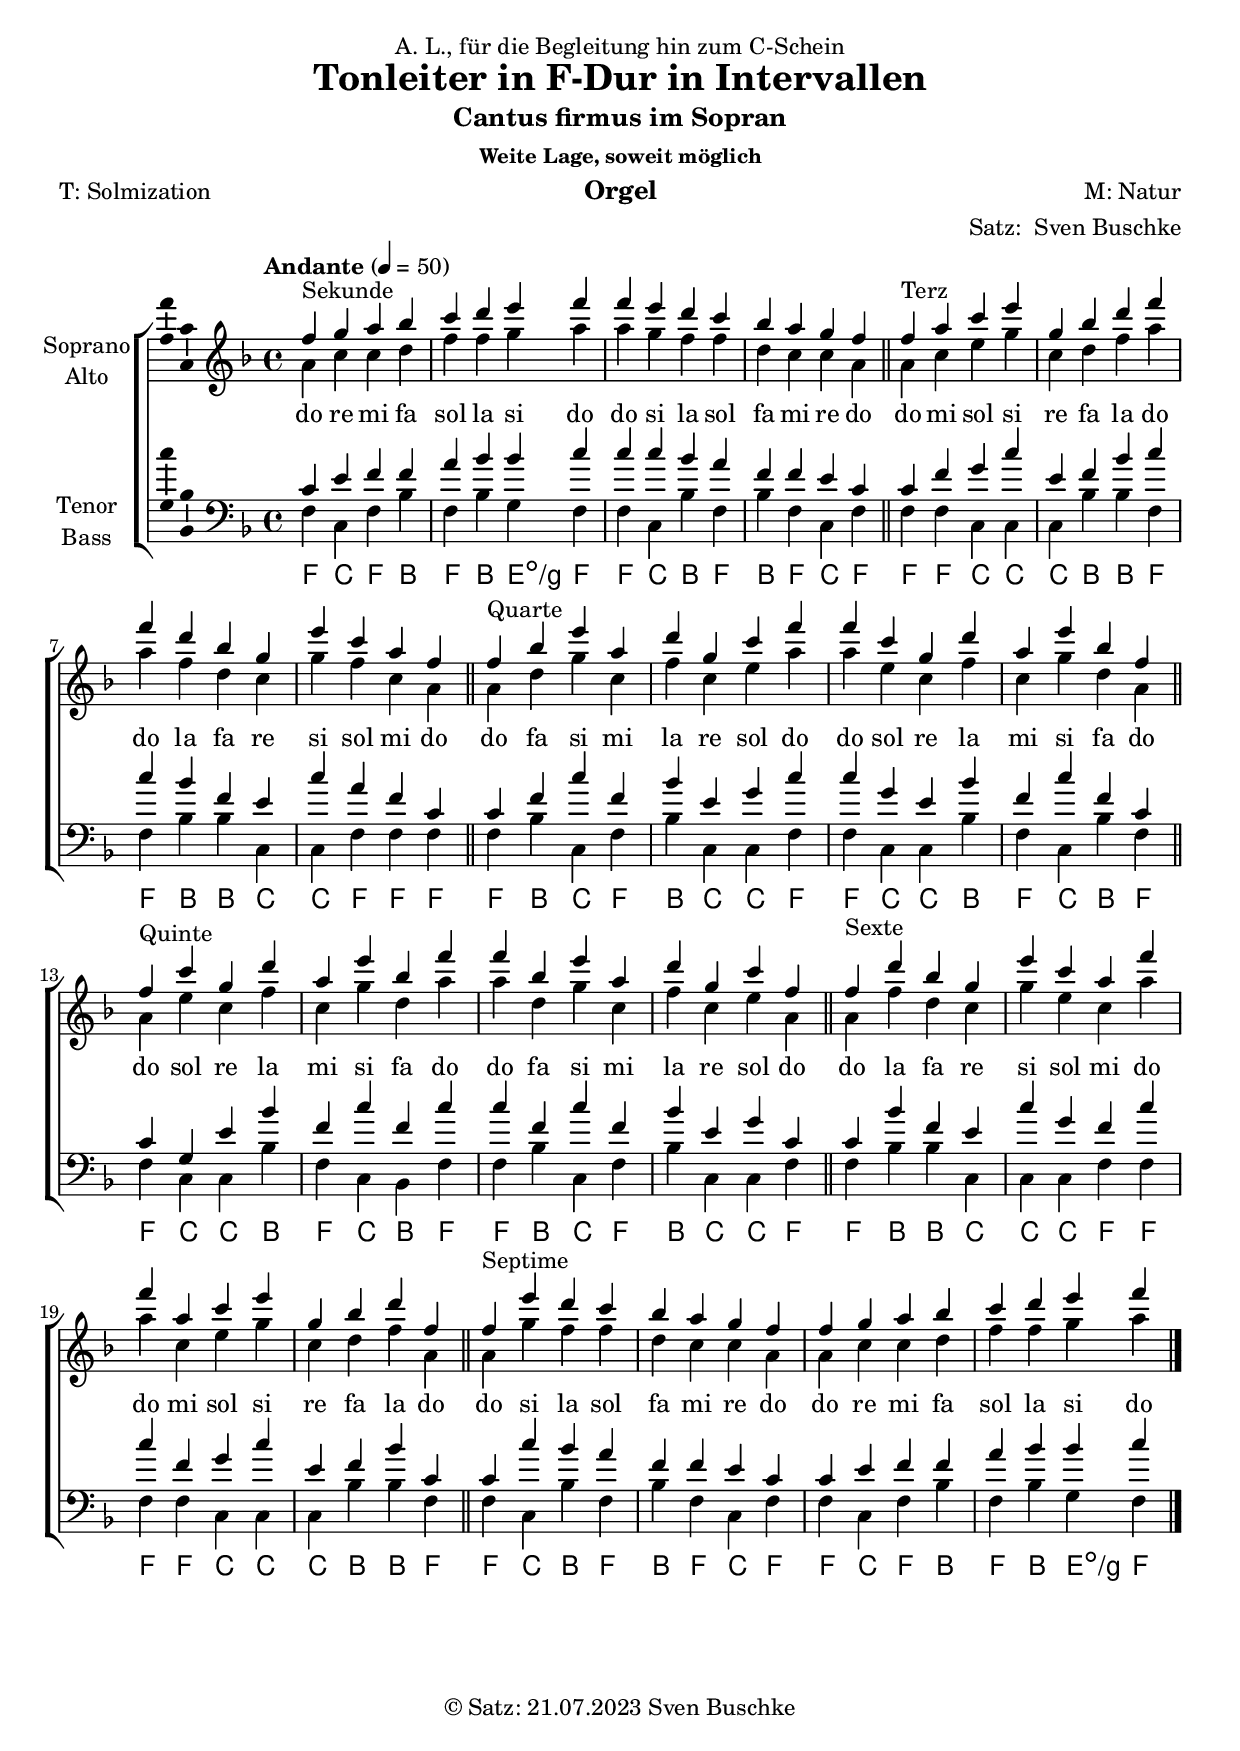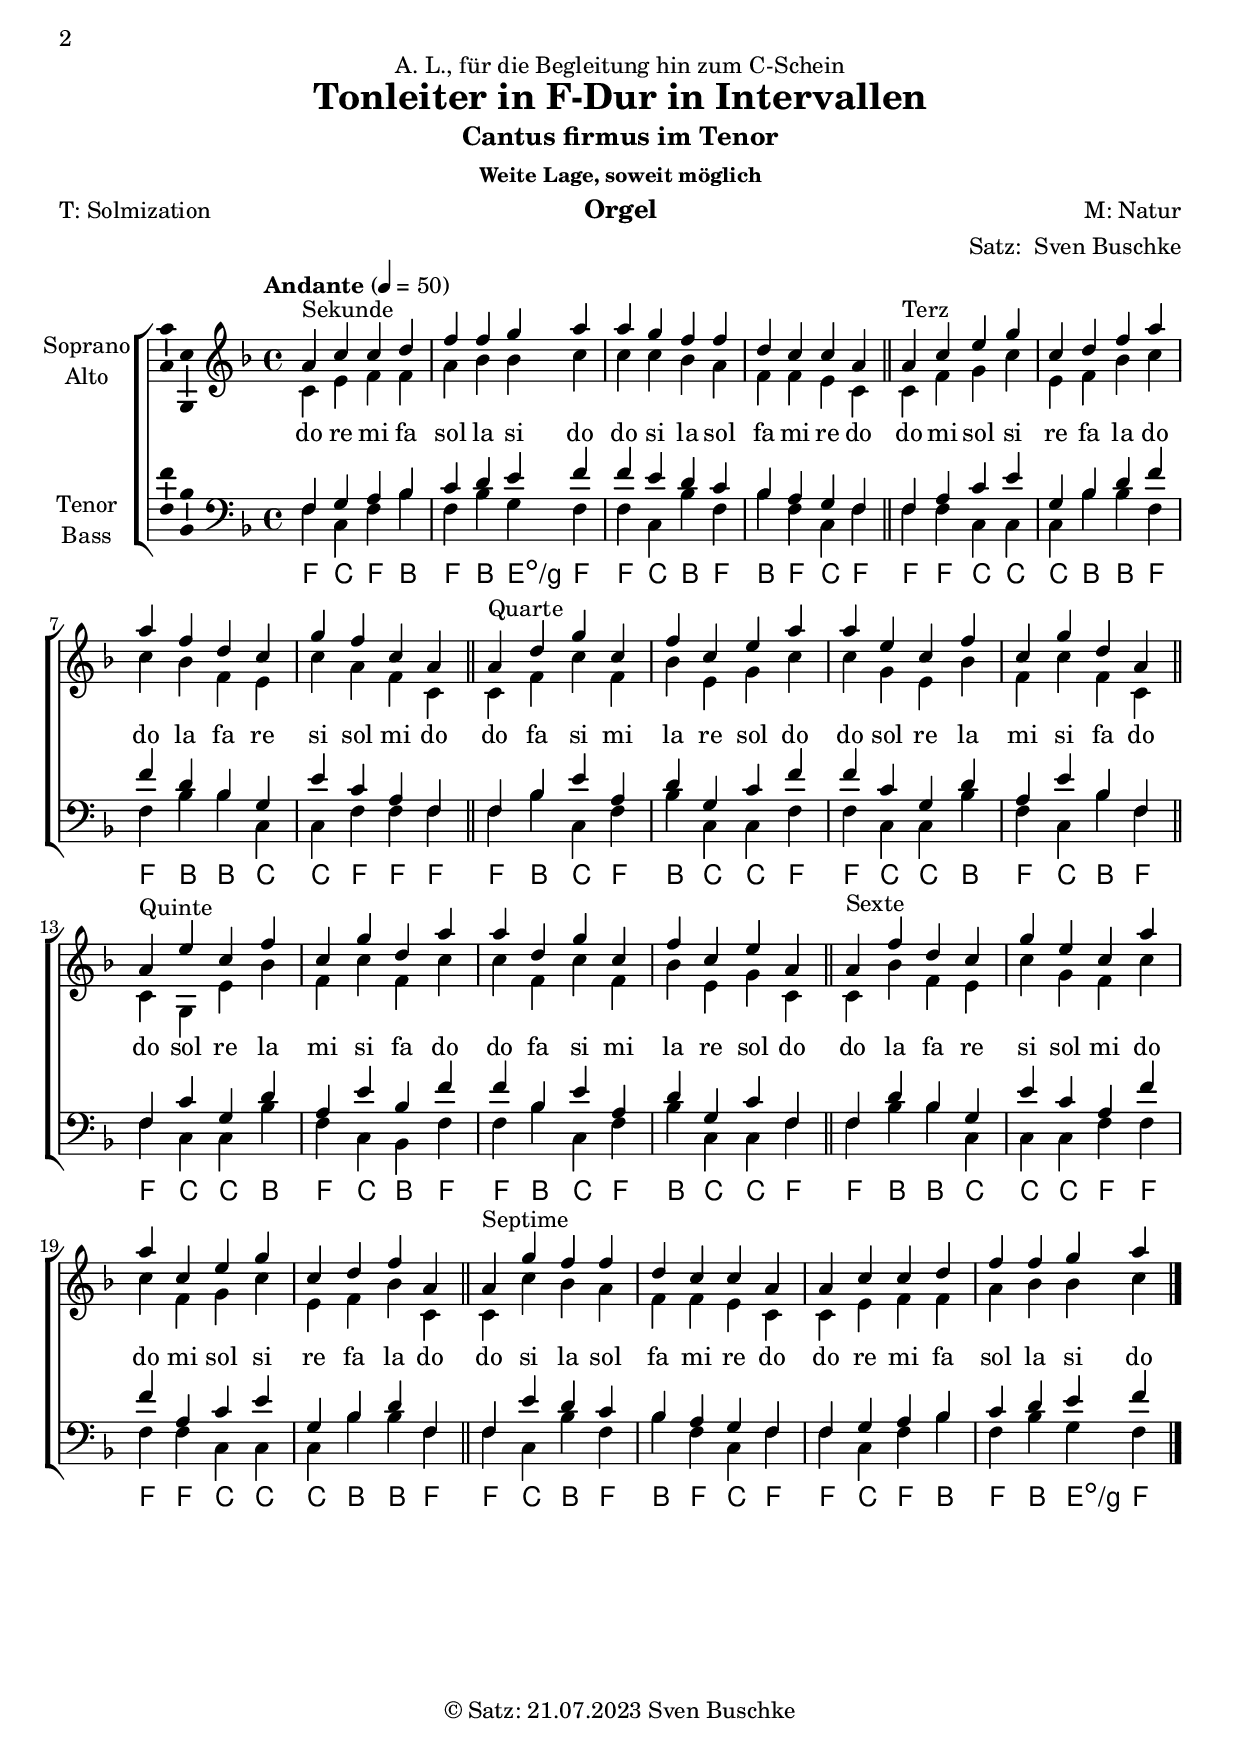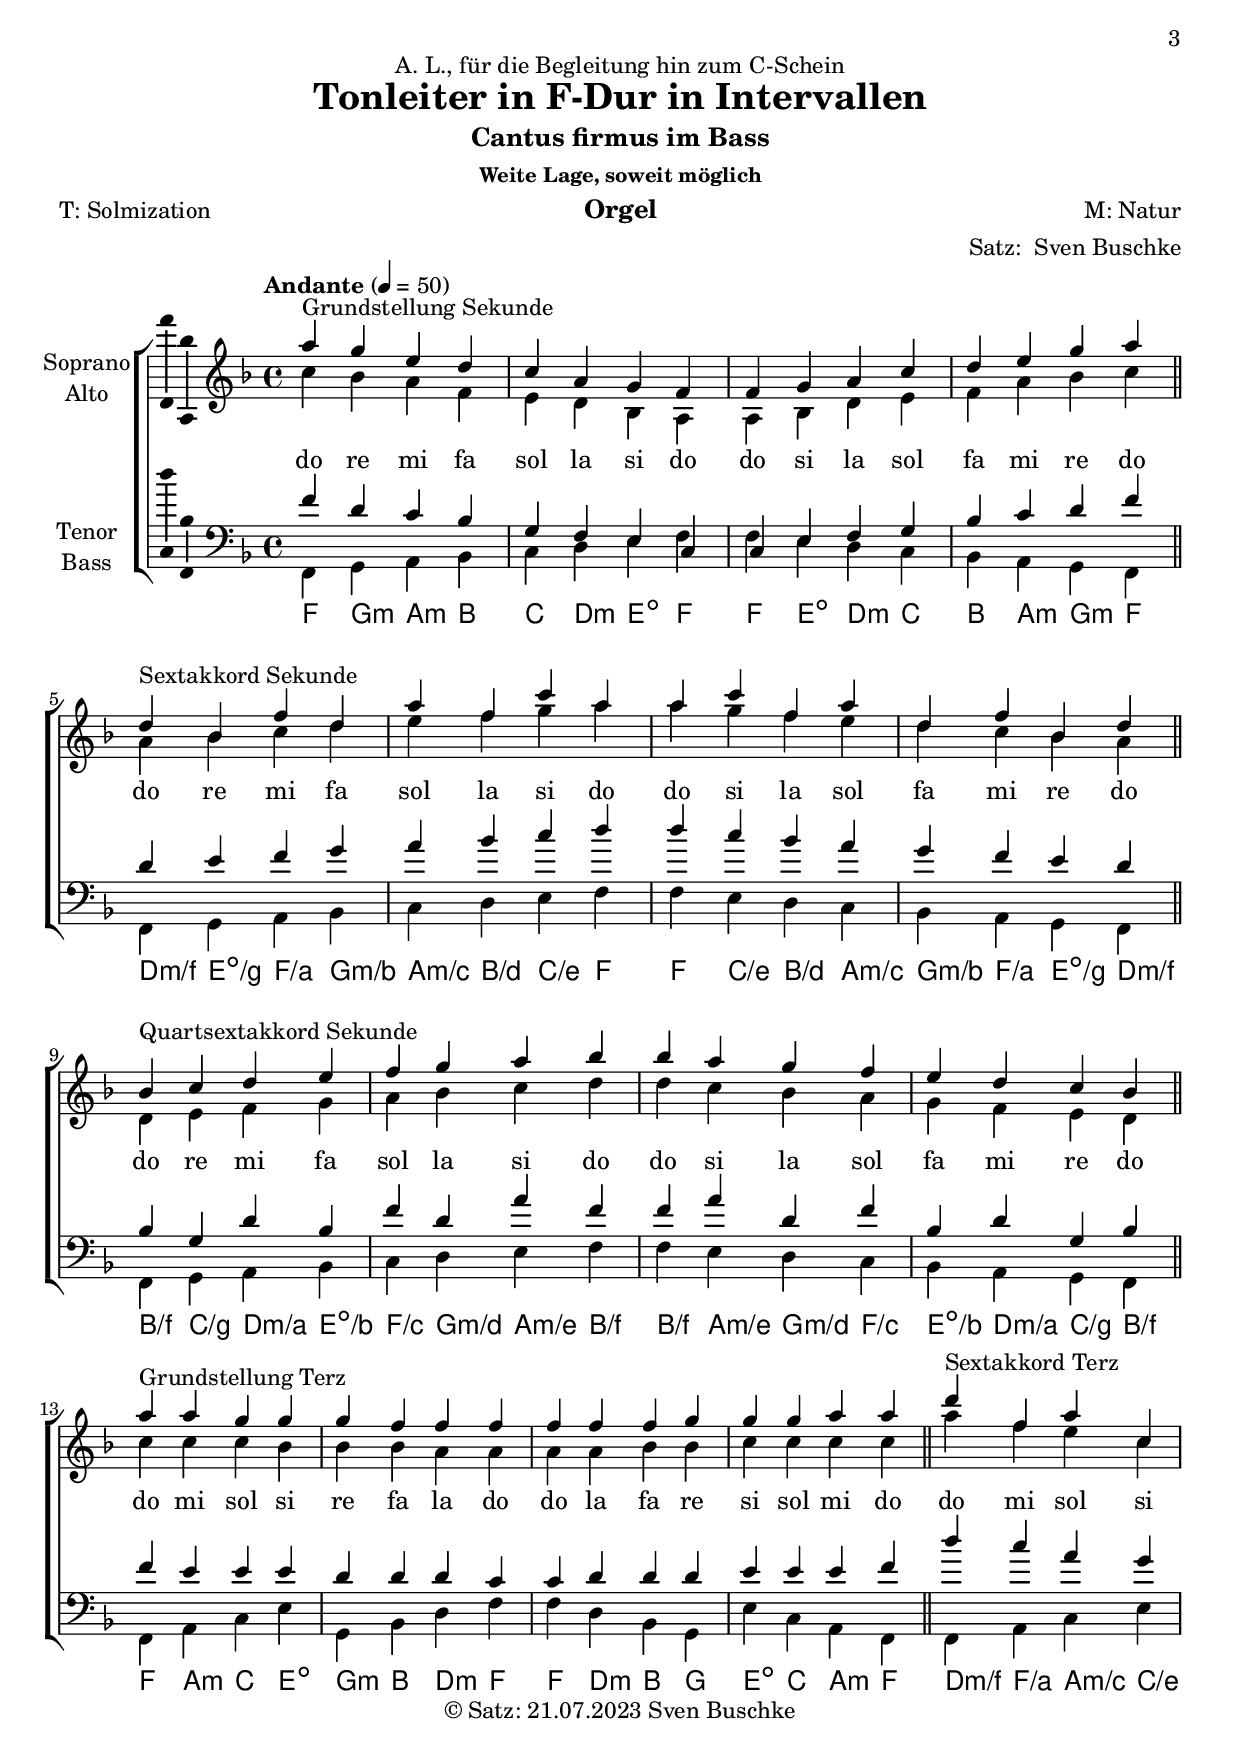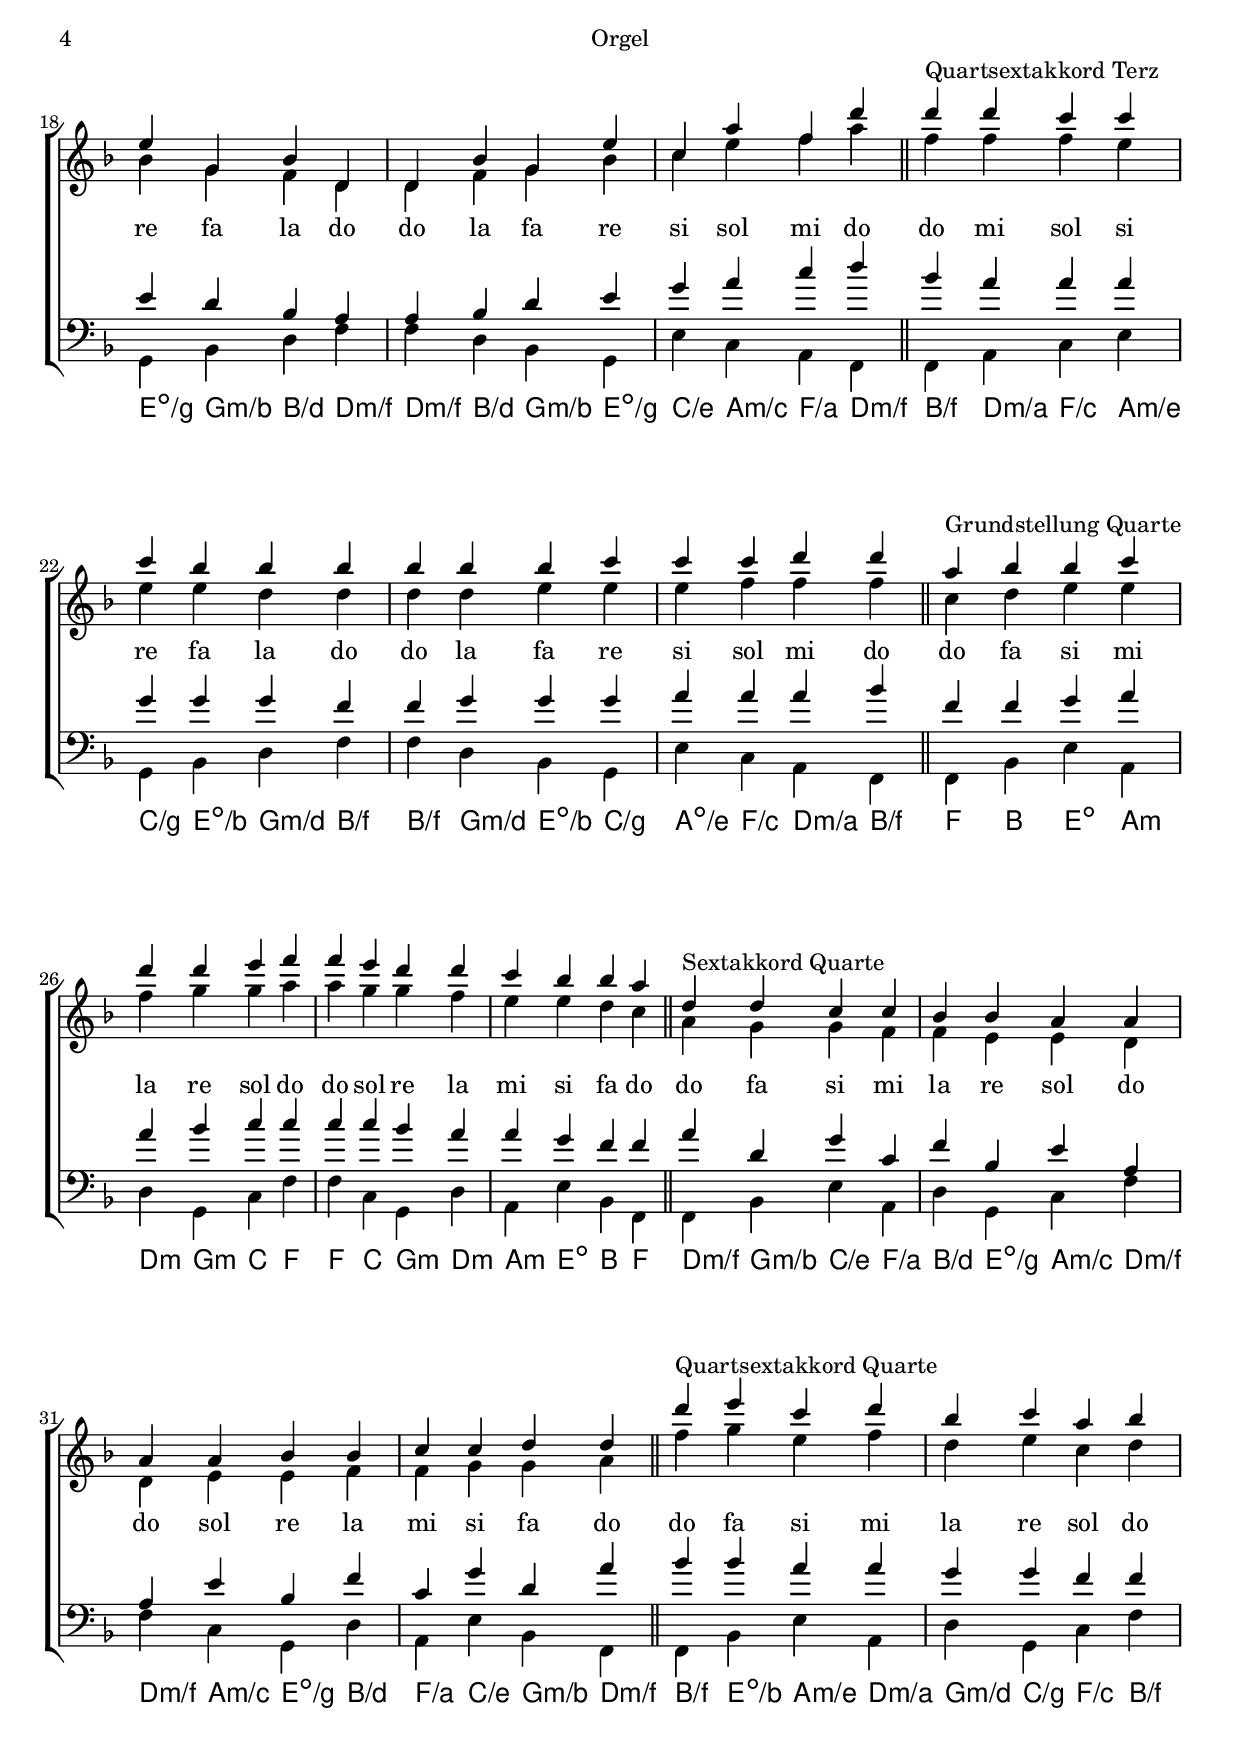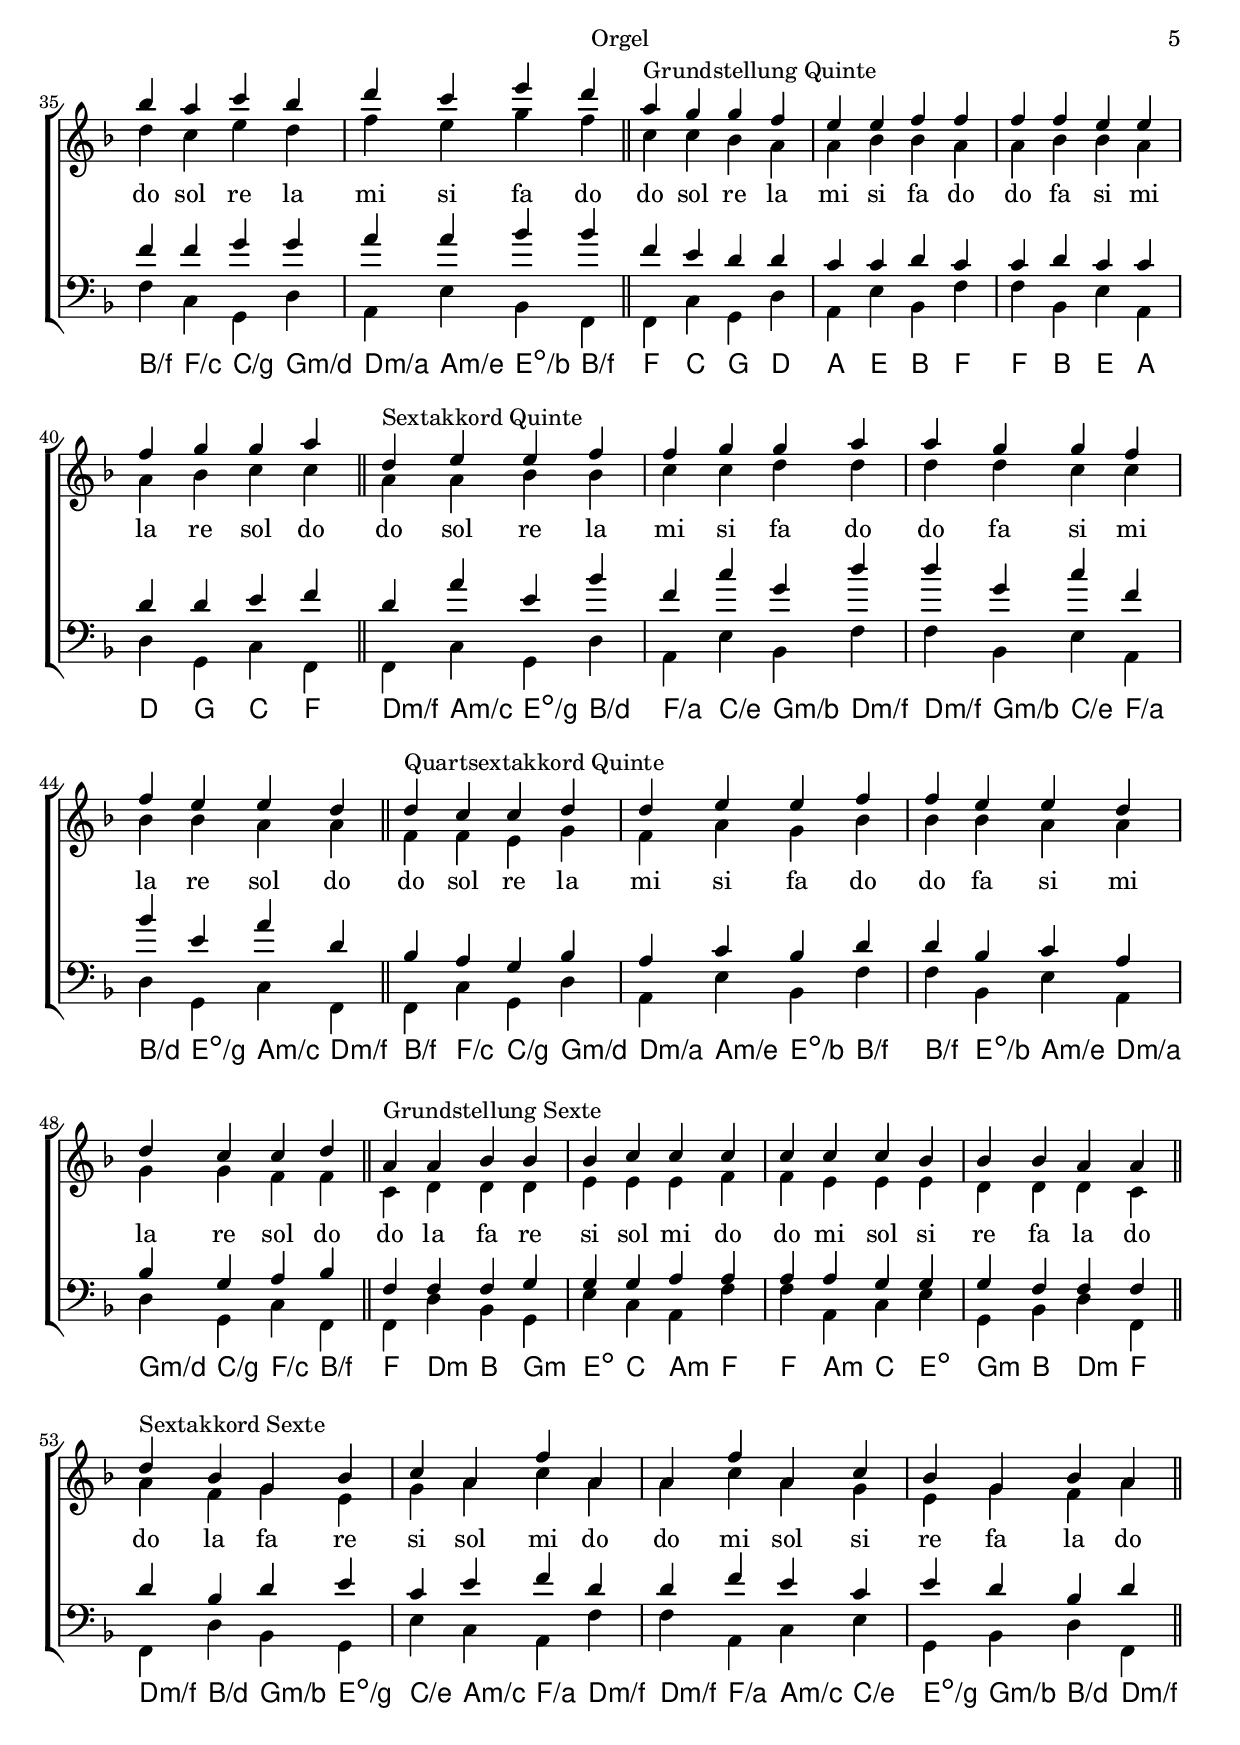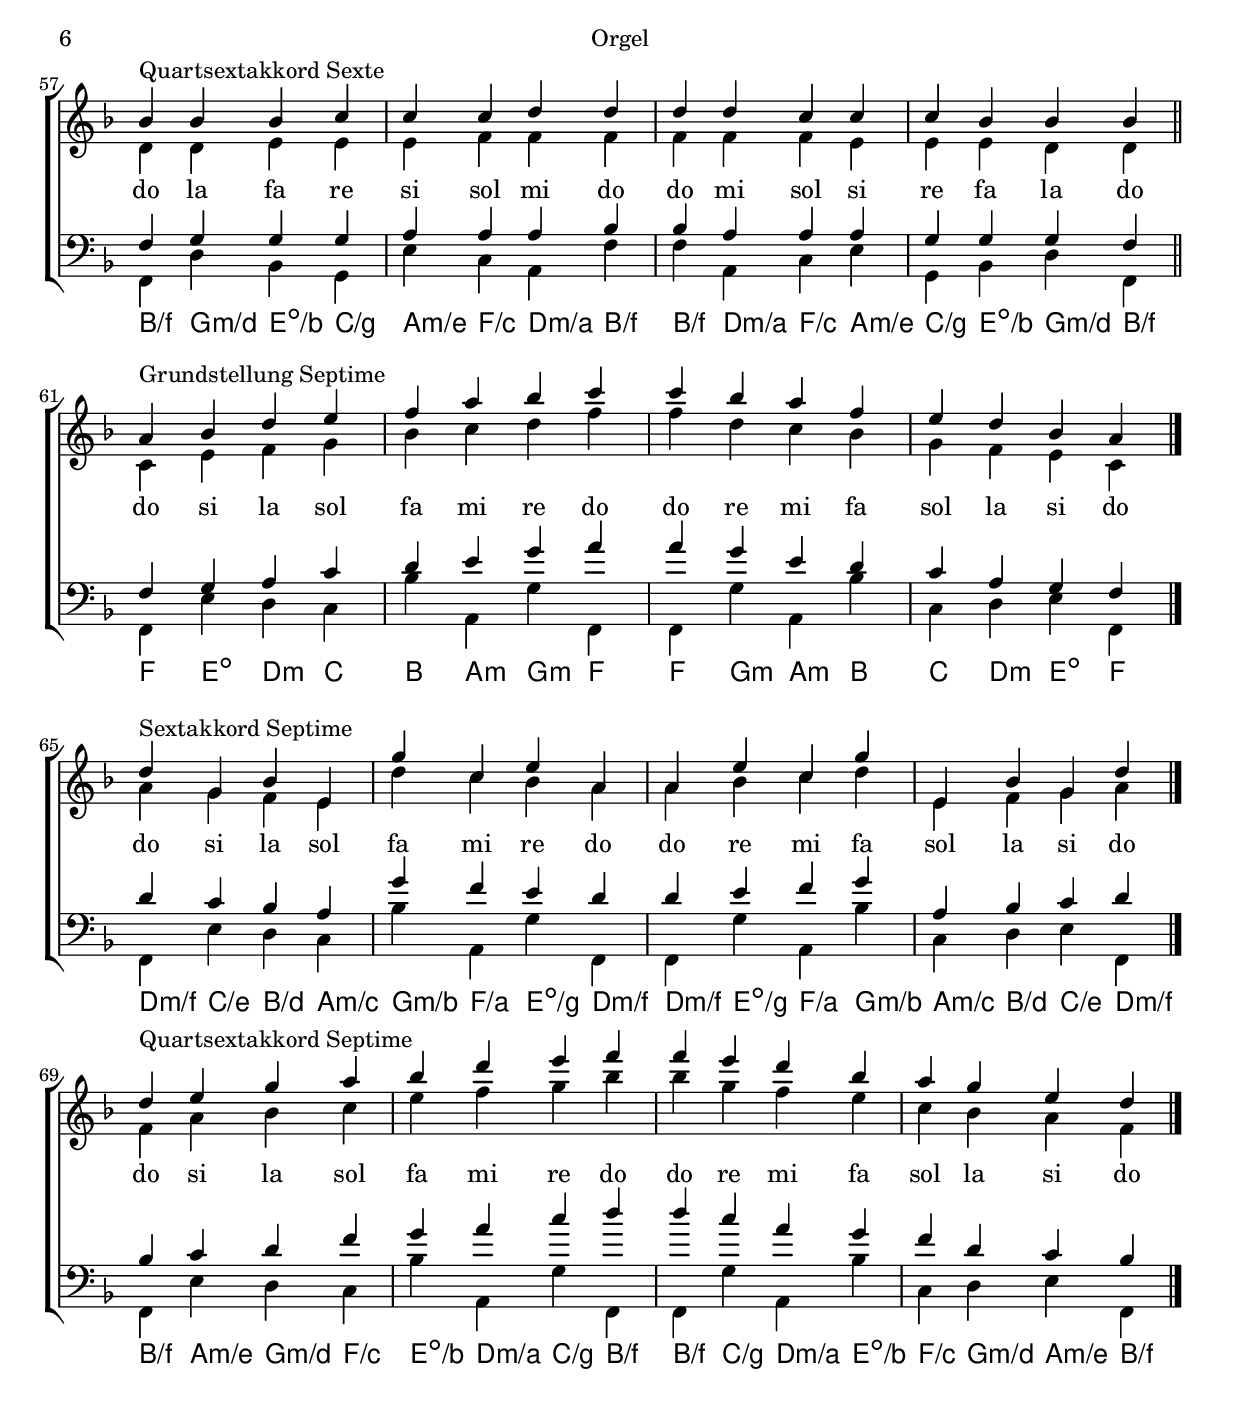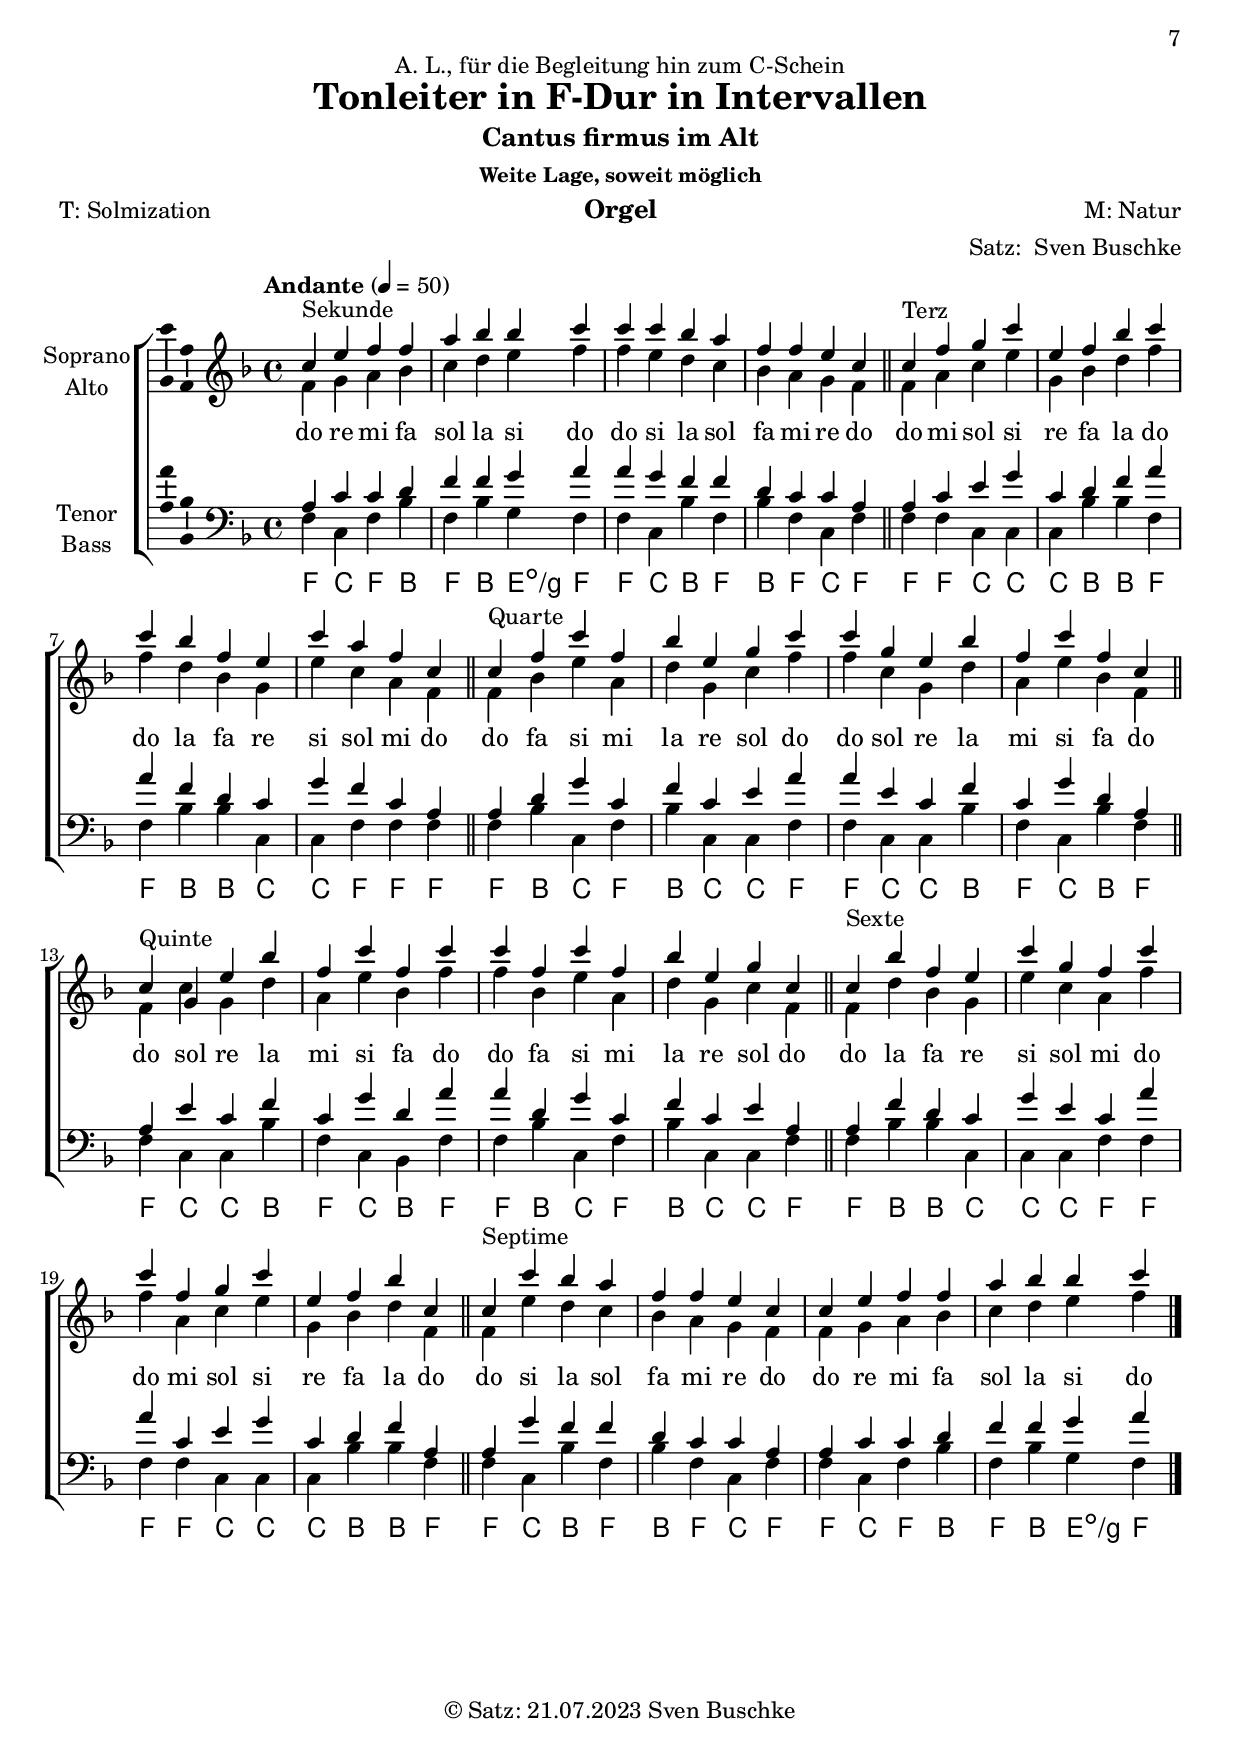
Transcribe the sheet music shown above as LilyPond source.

\version "2.24.1"
\language "english"

\include "predefined-guitar-fretboards.ly"

\header {
  dedication = "A. L., für die Begleitung hin zum C-Schein"
  title = "Tonleiter in F-Dur in Intervallen"
  subsubtitle = "Weite Lage, soweit möglich"
  instrument = "Orgel"
  composer = "M: Natur"
  arranger = \markup { "Satz: " \with-url #"https://buschke.com" "Sven Buschke" }
  poet = "T: Solmization"
  meter = ""
  piece = ""
  opus = ""
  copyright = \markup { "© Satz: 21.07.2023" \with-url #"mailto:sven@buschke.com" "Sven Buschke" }
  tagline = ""
}

global = {
  \key f \major
  \time 4/4
  \tempo "Andante" 4=50
}

scoreASoprano = \relative c'' {
  \global
  % Music follows here.
  f4^"Sekunde" g a bf c d e f f e d c bf a g f
  \bar "||"
  f^"Terz" a c e g, bf d f f d bf g e' c a f
  \bar "||"
  f^"Quarte" bf e a, d g, c f f c g d' a e' bf f
  \bar "||"
  f^"Quinte" c' g d' a e' bf f' f bf, e a, d g, c f,
  \bar "||"
  f^"Sexte" d' bf g e' c a f' f a, c e g, bf d f,
  \bar "||"
  f^"Septime" e' d c bf a g f f g a bf c d e f
  \bar "|."
}

scoreAAlto = \relative c'' {
  \global
  % Music follows here.
  a c c d f f g a
  a g f f d c c a
  a c e g c, d f a
  a f d c g' f c a
  a d g c, f c e a
  a e c f c g' d a
  a e' c f c g' d a'
  a d, g c, f c e a,
  a f' d c g' e c a'
  a c, e g c, d f a,
  a g' f f d c c a
  a c c d f f g a
}

scoreATenor = \relative c' {
  \global
  % Music follows here.
  c e f f a bf bf c
  c c bf a f f e c
  c f g c e, f bf c
  c bf f e c' a f c
  c f c' f, bf e, g c
  c g e bf' f c' f, c
  c g e' bf' f c' f, c'
  c f, c' f, bf e, g c,
  c bf' f e c' g f c'
  c f, g c e, f bf c,
  c c' bf a f f e c
  c e f f a bf bf c
}

scoreABass = \relative c {
  \global
  % Music follows here.
  f c f bf f bf g f
  f c bf' f bf f c f
  f f c c c bf' bf f
  f bf bf c, c f f f f bf c, f bf c, c f f c c bf' f c bf' f
  f c c bf' f c bf f' f bf c, f bf c, c f
  f bf bf c, c c f f f f c c c bf' bf f f c bf' f bf f c f f c f bf f bf g f
}

scoreAVerse = \lyricmode {
  % Lyrics follow here.
  do re mi fa sol la si do | do si la sol fa mi re do
  do mi sol si re fa la do | do la fa re si sol mi do
  do fa si mi la re sol do | do sol re la mi si fa do
  do sol re la mi si fa do | do fa si mi la re sol do
  do la fa re si sol mi do | do mi sol si re fa la do
  do si la sol fa mi re do | do re mi fa sol la si do
}

scoreAChordNames = \chordmode {
  \global
  \germanChords
  % Chords follow here.
  f c f bf f bf e:dim/g f
  f c bf f bf f c f
  f f c c c bf bf f
  f bf bf c c f f f
  f bf c f bf c c f f c c bf f c bf f
  f c c bf f c bf f f bf c f bf c c f
  f bf bf c c c f f f f c c c bf bf f
  f c bf f bf f c f f c f bf f bf e:dim/g f
}

scoreAFigBass = \figuremode {
  \global
  % Figures follow here.
}

scoreAChoirPart = \new ChoirStaff <<
  \new Staff \with {
    midiInstrument = "choir aahs"
    instrumentName = \markup \center-column { "Soprano" "Alto" }
  } <<
    \new Voice = "soprano" \with {
      \consists "Ambitus_engraver"
    } { \voiceOne \scoreASoprano }
    \new Voice = "alto" \with {
      \consists "Ambitus_engraver"
      \override Ambitus #'X-offset = #2.0
    } { \voiceTwo \scoreAAlto }
  >>
  \new Lyrics \with {
    \override VerticalAxisGroup #'staff-affinity = #CENTER
  } \lyricsto "soprano" \scoreAVerse
  \new Staff \with {
    midiInstrument = "choir aahs"
    instrumentName = \markup \center-column { "Tenor" "Bass" }
  } <<
    \clef bass
    \new Voice = "tenor" \with {
      \consists "Ambitus_engraver"
    } { \voiceOne \scoreATenor }
    \new Voice = "bass" \with {
      \consists "Ambitus_engraver"
      \override Ambitus #'X-offset = #2.0
    } { \voiceTwo \scoreABass }
  >>
>>

scoreAChordsPart = <<
  \new ChordNames \scoreAChordNames
%   \scoreAChordNames
%   \new FretBoards \scoreAChordNames
>>

scoreABassFiguresPart = \new FiguredBass \with {
  useBassFigureExtenders = ##t
} \scoreAFigBass

\bookpart {
  \header {
      subtitle = "Cantus firmus im Sopran"
  }
  \score {
    <<
      \scoreAChoirPart
      \scoreAChordsPart
      \scoreABassFiguresPart
    >>
    \layout { }
    \midi {
      \tempo 4=100
    }
  }
}

scoreBSoprano = \relative c'' {
  \global
  % Music follows here.
  a^"Sekunde" c c d f f g a a g f f d c c a
  a^"Terz" c e g c, d f a a f d c g' f c a
  a^"Quarte" d g c, f c e a a e c f c g' d a
  a^"Quinte" e' c f c g' d a' a d, g c, f c e a,
  a^"Sexte" f' d c g' e c a' a c, e g c, d f a,
  a^"Septime" g' f f d c c a a c c d f f g a
}

scoreBAlto = \relative c' {
  \global
  % Music follows here.
  c e f f a bf bf c
  c c bf a f f e c
  c f g c e, f bf c
  c bf f e c' a f c
  c f c' f, bf e, g c
  c g e bf' f c' f, c
  c g e' bf' f c' f, c'
  c f, c' f, bf e, g c,
  c bf' f e c' g f c'
  c f, g c e, f bf c,
  c c' bf a f f e c
  c e f f a bf bf c
}

scoreBTenor = \relative c {
  \global
  % Music follows here.
  f4 g a bf c d e f f e d c bf a g f
  \bar "||"
  f a c e g, bf d f f d bf g e' c a f
  \bar "||"
  f bf e a, d g, c f f c g d' a e' bf f
  \bar "||"
  f c' g d' a e' bf f' f bf, e a, d g, c f,
  \bar "||"
  f d' bf g e' c a f' f a, c e g, bf d f,
  \bar "||"
  f e' d c bf a g f f g a bf c d e f
  \bar "|."
}

scoreBBass = \relative c {
  \global
  % Music follows here.
  f c f bf f bf g f
  f c bf' f bf f c f
  f f c c c bf' bf f
  f bf bf c, c f f f f bf c, f bf c, c f f c c bf' f c bf' f
  f c c bf' f c bf f' f bf c, f bf c, c f
  f bf bf c, c c f f f f c c c bf' bf f f c bf' f bf f c f f c f bf f bf g f
}

scoreBVerse = \lyricmode {
  % Lyrics follow here.
  do re mi fa sol la si do | do si la sol fa mi re do
  do mi sol si re fa la do | do la fa re si sol mi do
  do fa si mi la re sol do | do sol re la mi si fa do
  do sol re la mi si fa do | do fa si mi la re sol do
  do la fa re si sol mi do | do mi sol si re fa la do
  do si la sol fa mi re do | do re mi fa sol la si do
}

scoreBChordNames = \chordmode {
  \global
  \germanChords
  % Chords follow here.
  f c f bf f bf e:dim/g f
  f c bf f bf f c f
  f f c c c bf bf f
  f bf bf c c f f f
  f bf c f bf c c f f c c bf f c bf f
  f c c bf f c bf f f bf c f bf c c f
  f bf bf c c c f f f f c c c bf bf f
  f c bf f bf f c f f c f bf f bf e:dim/g f
}

scoreBFigBass = \figuremode {
  \global
  % Figures follow here.
}

scoreBChoirPart = \new ChoirStaff <<
  \new Staff \with {
    midiInstrument = "choir aahs"
    instrumentName = \markup \center-column { "Soprano" "Alto" }
  } <<
    \new Voice = "soprano" \with {
      \consists "Ambitus_engraver"
    } { \voiceOne \scoreBSoprano }
    \new Voice = "alto" \with {
      \consists "Ambitus_engraver"
      \override Ambitus #'X-offset = #2.0
    } { \voiceTwo \scoreBAlto }
  >>
  \new Lyrics \with {
    \override VerticalAxisGroup #'staff-affinity = #CENTER
  } \lyricsto "soprano" \scoreBVerse
  \new Staff \with {
    midiInstrument = "choir aahs"
    instrumentName = \markup \center-column { "Tenor" "Bass" }
  } <<
    \clef bass
    \new Voice = "tenor" \with {
      \consists "Ambitus_engraver"
    } { \voiceOne \scoreBTenor }
    \new Voice = "bass" \with {
      \consists "Ambitus_engraver"
      \override Ambitus #'X-offset = #2.0
    } { \voiceTwo \scoreBBass }
  >>
>>

scoreBChordsPart = <<
  \new ChordNames \scoreBChordNames
%   \scoreBChordNames
%   \new FretBoards \scoreBChordNames
>>

scoreBBassFiguresPart = \new FiguredBass \with {
  useBassFigureExtenders = ##t
} \scoreBFigBass

\bookpart {
  \header {
      subtitle = "Cantus firmus im Tenor"
  }
  \score {
    <<
      \scoreBChoirPart
      \scoreBChordsPart
      \scoreBBassFiguresPart
    >>
    \layout { }
    \midi {
      \tempo 4=100
    }
  }
}

scoreCSoprano = \relative c''' {
  \global
  % Music follows here.
  % Sekundintervall
  % Grundstellung
  a^"Grundstellung Sekunde" g e d c a g f f g a c d e g a
  % Sextakkord
  d,^"Sextakkord Sekunde" bf f' d a' f c' a a c f, a d, f bf, d
  % Quartsextakkord
  bf^"Quartsextakkord Sekunde" c d e f g a bf bf a g f e d c bf
  % Terzintervall
  % Grundstellung
  a'^"Grundstellung Terz" a g g g f f f f f f g g g a a
  % Sextakkord
  d^"Sextakkord Terz" f, a c, e g, bf d, d bf' g e' c a' f d'
  % Quartsextakkord
  d^"Quartsextakkord Terz" d c c c bf bf bf bf bf bf c c c d d
  % Quartintervall
  % Grundstellung
  a^"Grundstellung Quarte" bf bf c d d e f f e d d c bf bf a
  % Sextakkord
  d,^"Sextakkord Quarte" d c c bf bf a a a a bf bf c c d d
  d'^"Quartsextakkord Quarte" e c d bf c a bf bf a c bf d c e d
  % Quintintervall
  % Grundstellung
  a^"Grundstellung Quinte" g g f e e f f f f e e f g g a
  % Sextakkord
  d,^"Sextakkord Quinte" e e f f g g a a g g f f e e d
  d^"Quartsextakkord Quinte" c c d d e e f f e e d d c c d
  % Sextintervall
  % Grundstellung
  a^"Grundstellung Sexte" a bf bf bf c c c c c c bf bf bf a a
  % Sextakkord
  d^"Sextakkord Sexte" bf g bf c a f' a, a f' a, c bf g bf a
  bf^"Quartsextakkord Sexte" bf bf c c c d d d d c c c bf bf bf
  % Septimintervall
  % Grundstellung
  a^"Grundstellung Septime" bf d e f a bf c c bf a f e d bf a
  % Sextakkord
  d^"Sextakkord Septime" g, bf e, g' c, e a, a e' c g' e, bf' g d'
  d^"Quartsextakkord Septime" e g a bf d e f f e d bf a g e d
}

scoreCAlto = \relative c'' {
  \global
  % Music follows here.
  % Sekundintervall
  % Grundstellung
  c bf a f e d bf a a bf d e f a bf c
  % Sextakkord
  a bf c d e f g a a g f e d c bf a
  % Quartsextakkord
  d, e f g a bf c d d c bf a g f e d
  % Terzintervall
  % Grundstellung
  c' c c bf bf bf a a a a bf bf c c c c
  % Sextakkord
  a' f e c bf g f d d f g bf c e f a
  % Quartsextakkord
  f f f e e e d d d d e e e f f f
  % Quartintervall
  % Grundstellung
  c d e e f g g a a g g f e e d c
  % Sextakkord
  a g g f f e e d d e e f f g g a
  % Quartsextakkord
  f' g e f d e c d d c e d f e g f
  % Quintintervall
  % Grundstellung
  c c bf a a bf bf a a bf bf a a bf c c 
  % Sextakkord
  a a bf bf c c d d d d c c bf bf a a
  % Quartsextakkord
  f f e g f a g bf bf bf a a g g f f
  % Sextintervall
  % Grundstellung
  c d d d e e e f f e e e d d d c
  % Sextakkord
  a' f g e g a c a a c a g e g f a
  % Quartsextakkord
  d, d e e e f f f f f f e e e d d 
  % Septimintervall
  % Grundstellung
  c e f g bf c d f f d c bf g f e c
  % Sextakkord
  a' g f e d' c bf a a bf c d e, f g a
  % Quartsextakkord
  f a bf c e f g bf bf g f e c bf a f 
}

scoreCTenor = \relative c' {
  \global
  % Music follows here.
  % Sekundintervall
  % Grundstellung
  f d c bf g f e c c e f g bf c d f
  % Sextakkord
  d e f g a bf c d d c bf a g f e d
  % Quartsextakkord
  bf g d' bf f' d a' f f a d, f bf, d g, bf
  % Terzintervall
  % Grundstellung
  f' e e e d d d c c d d d e e e f
  % Sextakkord
  d' c a g e d bf a a bf d e g a c d
  % Quartsextakkord
  bf a a a g g g f f g g g a a a bf
  % Quartintervall
  % Grundstellung
  f f g a a bf c c c c bf a a g f f
  % Sextakkord
  a d, g c, f bf, e a, a e' bf f' c g' d a'
  % Quartsextakkord
  bf bf a a g g f f f f g g a a bf bf 
  % Qutintintervall
  % Grundstellung
  f e d d c c d c c d c c d d e f
  % Sextakkord
  d a' e bf' f c' g d' d g, c f, bf e, a d,
  % Quartsextakkord
  bf a g bf  a c bf d d bf c a bf g a bf
  % Sextintervall
  % Grundstellung
  f f f g g g a a a a g g g f f f
  % Sextakkord
  d' bf d e c e f d d f e c e d bf d  
  % Quartsextakkord
  f, g g g a a a bf bf a a a g g g f
  % Septimintervall
  % Grundstellung
  f g a c d e g a a g e d c a g f 
  % Sextakkord
  d' c bf a g' f e d d e f g a, bf c d
  % Quartsextakkord
  bf c d f g a c d d c a g f d c bf
}

scoreCBass = \relative c, {
  \global
  % Music follows here.
  % Sekundintervall
  % Grundstellung
  f4 g a bf c d e f f e d c bf a g f
  \bar "||"
  % Sextakkord
  f4 g a bf c d e f f e d c bf a g f
  \bar "||"
  % Quartsextakkord
  f4 g a bf c d e f f e d c bf a g f
  \bar "||"
  % Terzintervall
  % Grundstellung
  f a c e g, bf d f f d bf g e' c a f
  \bar "||"
  % Sextakkord
  f a c e g, bf d f f d bf g e' c a f
  \bar "||"
  % Quartsextakkord
  f a c e g, bf d f f d bf g e' c a f
  \bar "||"
  % Quartintervall
  % Grundstellung
  f bf e a, d g, c f f c g d' a e' bf f
  \bar "||"
  % Sextakkord
  f bf e a, d g, c f f c g d' a e' bf f
  \bar "||"
  % Quartsextakkord
  f bf e a, d g, c f f c g d' a e' bf f
  \bar "||"
  % Quintintervall
  % Grundstellung
  f c' g d' a e' bf f' f bf, e a, d g, c f,
  \bar "||"
  % Sextakkord
  f c' g d' a e' bf f' f bf, e a, d g, c f,
  \bar "||"
  % Quartsextakkord
  f c' g d' a e' bf f' f bf, e a, d g, c f,
  \bar "||"
  % Sextintervall
  % Grundstellung
  f d' bf g e' c a f' f a, c e g, bf d f,
  \bar "||"
  % Sextakkord
  f d' bf g e' c a f' f a, c e g, bf d f,
  \bar "||"
  % Quartsextakkord
  f d' bf g e' c a f' f a, c e g, bf d f,
  \bar "||"
  % Septimintervall
  % Grundstellung
  f e' d c bf' a, g' f, f g' a, bf' c, d e f,
  \bar "|."
  % Sextakkord
  f e' d c bf' a, g' f, f g' a, bf' c, d e f,
  \bar "|."
  % Quartsextakkord
  f e' d c bf' a, g' f, f g' a, bf' c, d e f,
  \bar "|."
}

scoreCVerse = \lyricmode {
  % Lyrics follow here.
  % Sekundintervall
  % Grundstellung
  do re mi fa sol la si do | do si la sol fa mi re do
  % Sextakkord
  do re mi fa sol la si do | do si la sol fa mi re do
  % Quartsextakkord
  do re mi fa sol la si do | do si la sol fa mi re do
  % Terzintervall
  % Grundstellung
  do mi sol si re fa la do | do la fa re si sol mi do
  % Sextakkord
  do mi sol si re fa la do | do la fa re si sol mi do
  % Quartsextakkord
  do mi sol si re fa la do | do la fa re si sol mi do
  % Quartintervall
  % Grundstellung
  do fa si mi la re sol do | do sol re la mi si fa do
  % Sextintervall
  do fa si mi la re sol do | do sol re la mi si fa do
  % Quartsextakkord
  do fa si mi la re sol do | do sol re la mi si fa do
  % Quintintervall
  % Grundstellung
  do sol re la mi si fa do | do fa si mi la re sol do
  % Sextintervall
  do sol re la mi si fa do | do fa si mi la re sol do
  % Quartsextakkord
  do sol re la mi si fa do | do fa si mi la re sol do
  % Sextintervall
  % Grundstellung
  do la fa re si sol mi do | do mi sol si re fa la do
  % Sextintervall
  do la fa re si sol mi do | do mi sol si re fa la do
  % Quartsextakkord
  do la fa re si sol mi do | do mi sol si re fa la do
  % Septimintervall
  % Grundstellung
  do si la sol fa mi re do | do re mi fa sol la si do
  % Sextintervall
  do si la sol fa mi re do | do re mi fa sol la si do
  % Quartsextakkord
  do si la sol fa mi re do | do re mi fa sol la si do
}

scoreCChordNames = \chordmode {
  \global
  \germanChords
  % Chords follow here.
  % Sekundintervall
  % Grundstellung
  f g:m a:m bf c d:m e:dim f f e:dim d:m c bf a:m g:m f
  % Sextakkord
  d:m/f e:dim/g f/a g:m/bf a:m/c bf/d c/e f f c/e bf/d a:m/c g:m/bf f/a e:dim/g d:m/f
  % Quartsextakkord
  bf/f c/g d:m/a e:dim/bf f/c g:m/d a:m/e bf/f bf/f a:m/e g:m/d f/c e:dim/bf d:m/a c/g bf/f
  % Terzintervall
  % Grundstellung
  f a:m c e:dim g:m bf d:m f f d:m bf g e:dim c a:m f
  % Sextakkord
  d:m/f f/a a:m/c c/e e:dim/g g:m/bf bf/d d:m/f d:m/f bf/d g:m/bf e:dim/g c/e a:m/c f/a d:m/f
  % Quartsextakkord
  bf/f d:m/a f/c a:m/e c/g e:dim/bf g:m/d bf/f bf/f g:m/d e:dim/bf c/g a:dim/e f/c d:m/a bf/f
  % Quartintervall
  % Grundstellung
  f bf e:dim a:m d:m g:m c f f c g:m d:m a:m e:dim bf f
  % Sextakkord
  d:m/f g:m/bf c/e f/a bf/d e:dim/g a:m/c d:m/f d:m/f a:m/c e:dim/g bf/d f/a c/e g:m/bf d:m/f
  % Quartsextakkord
  bf/f e:dim/bf a:m/e d:m/a g:m/d c/g f/c bf/f bf/f f/c c/g g:m/d d:m/a a:m/e e:dim/bf bf/f
  % Quintintervall
  % Grundstellung
  f c g d a e bf f f bf e a d g c f
  % Sextakkord
  d:m/f a:m/c e:dim/g bf/d f/a c/e g:m/bf d:m/f d:m/f g:m/bf c/e f/a bf/d e:dim/g a:m/c d:m/f
  % Quartsextakkord
  bf/f f/c c/g g:m/d d:m/a a:m/e e:dim/bf bf/f bf/f e:dim/bf a:m/e d:m/a g:m/d c/g f/c bf/f
  % Sextintervall
  % Grundstellung
  f d:m bf g:m e:dim c a:m f f a:m c e:dim g:m bf d:m f
  % Sextakkord
  d:m/f bf/d g:m/bf e:dim/g c/e a:m/c f/a d:m/f d:m/f f/a a:m/c c/e e:dim/g g:m/bf bf:/d d:m/f
  % Quartsextakkord
  bf/f g:m/d e:dim/bf c/g a:m/e f/c d:m/a bf/f bf/f d:m/a f/c a:m/e c/g e:dim/bf g:m/d bf/f
  % Septimintervall
  % Grundstellung
  f e:dim d:m c bf a:m g:m f f g:m a:m bf c d:m e:dim f  
  % Sextakkord
  d:m/f c/e bf/d a:m/c g:m/bf f/a e:dim/g d:m/f d:m/f e:dim/g f/a g:m/bf a:m/c bf/d c/e d:m/f  
  % Quartsextakkord
  bf/f a:m/e g:m/d f/c e:dim/bf d:m/a c/g bf/f bf/f c/g d:m/a e:dim/bf f/c g:m/d a:m/e bf/f  
}

scoreCFigBass = \figuremode {
  \global
  % Figures follow here.
  % Sekundintervall
  % Grundstellung
  % Sextakkord
  % Quartsextakkord
  % weitere Intervalle
}

scoreCChoirPart = \new ChoirStaff <<
  \new Staff \with {
    midiInstrument = "choir aahs"
    instrumentName = \markup \center-column { "Soprano" "Alto" }
  } <<
    \new Voice = "soprano" \with {
      \consists "Ambitus_engraver"
    } { \voiceOne \scoreCSoprano }
    \new Voice = "alto" \with {
      \consists "Ambitus_engraver"
      \override Ambitus #'X-offset = #2.0
    } { \voiceTwo \scoreCAlto }
  >>
  \new Lyrics \with {
    \override VerticalAxisGroup #'staff-affinity = #CENTER
  } \lyricsto "soprano" \scoreCVerse
  \new Staff \with {
    midiInstrument = "choir aahs"
    instrumentName = \markup \center-column { "Tenor" "Bass" }
  } <<
    \clef bass
    \new Voice = "tenor" \with {
      \consists "Ambitus_engraver"
    } { \voiceOne \scoreCTenor }
    \new Voice = "bass" \with {
      \consists "Ambitus_engraver"
      \override Ambitus #'X-offset = #2.0
    } { \voiceTwo \scoreCBass }
  >>
>>

scoreCChordsPart = <<
  \new ChordNames \scoreCChordNames
%   \scoreCChordNames
%   \new FretBoards \scoreCChordNames
>>

scoreCBassFiguresPart = \new FiguredBass \with {
  useBassFigureExtenders = ##t
} \scoreCFigBass

\bookpart {
  \header {
      subtitle = "Cantus firmus im Bass"
  }
  \score {
    <<
      \scoreCChoirPart
      \scoreCChordsPart
      \scoreCBassFiguresPart
    >>
    \layout { }
    \midi {
      \tempo 4=100
    }
  }
}

scoreDSoprano = \relative c'' {
  \global
  % Music follows here.
  c^"Sekunde" e f f a bf bf c c c bf a f f e c
  c^"Terz" f g c e, f bf c c bf f e c' a f c
  c^"Quarte" f c' f, bf e, g c c g e bf' f c' f, c
  c^"Quinte" g e' bf' f c' f, c' c f, c' f, bf e, g c,
  c^"Sexte" bf' f e c' g f c' c f, g c e, f bf c,
  c^"Septime" c' bf a f f e c c e f f a bf bf c
}

scoreDAlto = \relative c' {
  \global
  % Music follows here.
  f4 g a bf c d e f f e d c bf a g f
  \bar "||"
  f a c e g, bf d f f d bf g e' c a f
  \bar "||"
  f bf e a, d g, c f f c g d' a e' bf f
  \bar "||"
  f c' g d' a e' bf f' f bf, e a, d g, c f,
  \bar "||"
  f d' bf g e' c a f' f a, c e g, bf d f,
  \bar "||"
  f e' d c bf a g f f g a bf c d e f
  \bar "|."
}

scoreDTenor = \relative c' {
  \global
  % Music follows here.
  a c c d f f g a
  a g f f d c c a
  a c e g c, d f a
  a f d c g' f c a
  a d g c, f c e a
  a e c f c g' d a
  a e' c f c g' d a'
  a d, g c, f c e a,
  a f' d c g' e c a'
  a c, e g c, d f a,
  a g' f f d c c a
  a c c d f f g a
}

scoreDBass = \relative c {
  \global
  % Music follows here.
  f c f bf f bf g f
  f c bf' f bf f c f
  f f c c c bf' bf f
  f bf bf c, c f f f f bf c, f bf c, c f f c c bf' f c bf' f
  f c c bf' f c bf f' f bf c, f bf c, c f
  f bf bf c, c c f f f f c c c bf' bf f f c bf' f bf f c f f c f bf f bf g f
}

scoreDVerse = \lyricmode {
  % Lyrics follow here.
  do re mi fa sol la si do | do si la sol fa mi re do
  do mi sol si re fa la do | do la fa re si sol mi do
  do fa si mi la re sol do | do sol re la mi si fa do
  do sol re la mi si fa do | do fa si mi la re sol do
  do la fa re si sol mi do | do mi sol si re fa la do
  do si la sol fa mi re do | do re mi fa sol la si do
}

scoreDChordNames = \chordmode {
  \global
  \germanChords
  % Chords follow here.
  f c f bf f bf e:dim/g f
  f c bf f bf f c f
  f f c c c bf bf f
  f bf bf c c f f f
  f bf c f bf c c f f c c bf f c bf f
  f c c bf f c bf f f bf c f bf c c f
  f bf bf c c c f f f f c c c bf bf f
  f c bf f bf f c f f c f bf f bf e:dim/g f
}

scoreDFigBass = \figuremode {
  \global
  % Figures follow here.
}

scoreDChoirPart = \new ChoirStaff <<
  \new Staff \with {
    midiInstrument = "choir aahs"
    instrumentName = \markup \center-column { "Soprano" "Alto" }
  } <<
    \new Voice = "soprano" \with {
      \consists "Ambitus_engraver"
    } { \voiceOne \scoreDSoprano }
    \new Voice = "alto" \with {
      \consists "Ambitus_engraver"
      \override Ambitus #'X-offset = #2.0
    } { \voiceTwo \scoreDAlto }
  >>
  \new Lyrics \with {
    \override VerticalAxisGroup #'staff-affinity = #CENTER
  } \lyricsto "soprano" \scoreDVerse
  \new Staff \with {
    midiInstrument = "choir aahs"
    instrumentName = \markup \center-column { "Tenor" "Bass" }
  } <<
    \clef bass
    \new Voice = "tenor" \with {
      \consists "Ambitus_engraver"
    } { \voiceOne \scoreDTenor }
    \new Voice = "bass" \with {
      \consists "Ambitus_engraver"
      \override Ambitus #'X-offset = #2.0
    } { \voiceTwo \scoreDBass }
  >>
>>

scoreDChordsPart = <<
  \new ChordNames \scoreDChordNames
%   \scoreDChordNames
%   \new FretBoards \scoreDChordNames
>>

scoreDBassFiguresPart = \new FiguredBass \with {
  useBassFigureExtenders = ##t
} \scoreDFigBass

\bookpart {
  \header {
      subtitle = "Cantus firmus im Alt"
  }
  \score {
    <<
      \scoreDChoirPart
      \scoreDChordsPart
      \scoreDBassFiguresPart
    >>
    \layout { }
    \midi {
      \tempo 4=100
    }
  }
}